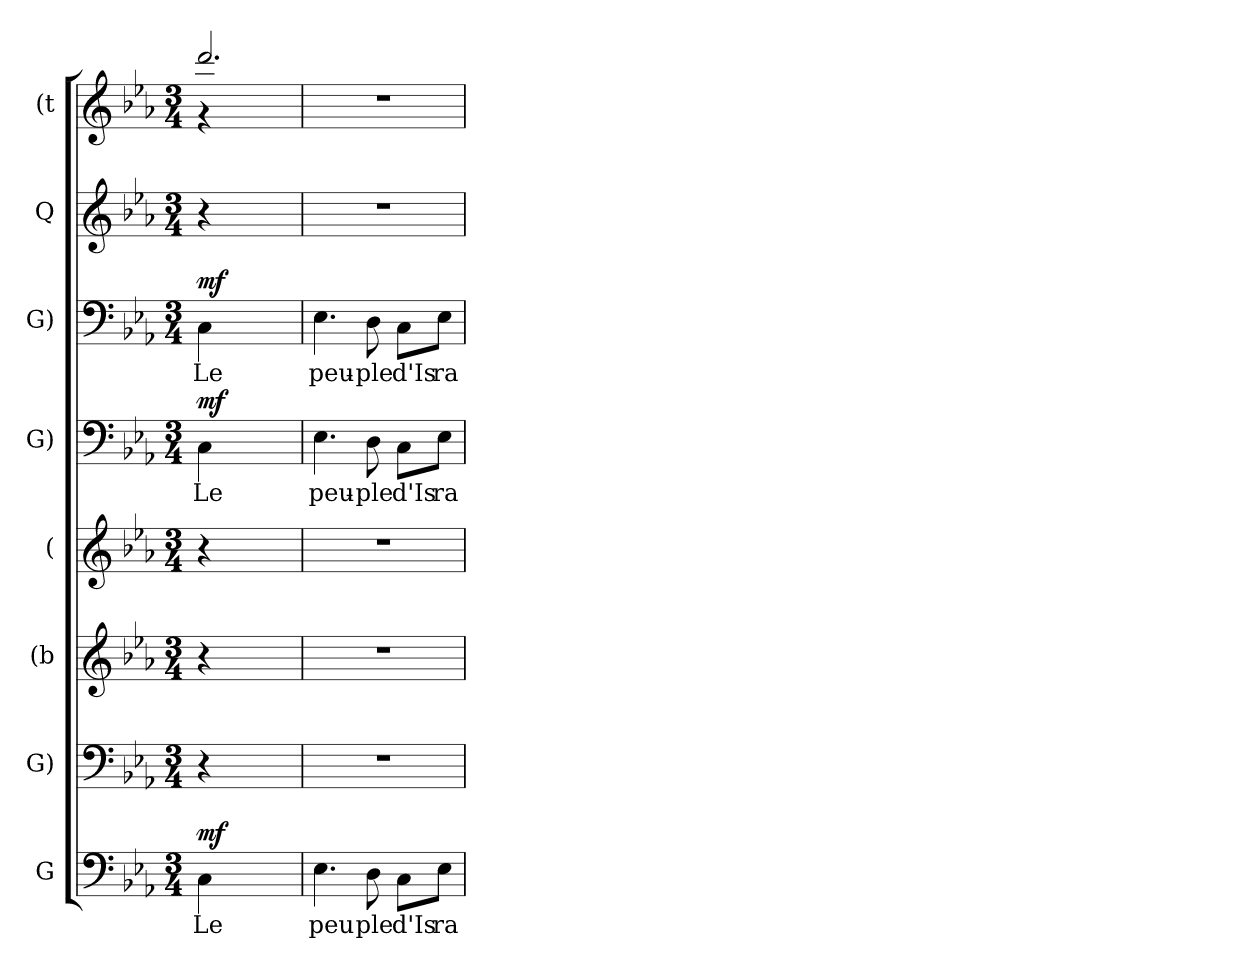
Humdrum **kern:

**kern	**text	**dynam	**kern	**kern	**kern	**kern	**text	**dynam	**kern	**text	**dynam	**kern	**kern
*part8	*part8	*part8	*part7	*part6	*part5	*part4	*part4	*part4	*part3	*part3	*part3	*part2	*part1
*staff8	*staff8	*staff8	*staff7	*staff6	*staff5	*staff4	*staff4	*staff4	*staff3	*staff3	*staff3	*staff2	*staff1
*I"G	*	*	*I"G)	*I"(b	*I"(	*I"G)	*	*	*I"G)	*	*	*I"Q	*I"(t
*clefF4	*	*	*clefF4	*clefG2	*clefG2	*clefF4	*	*	*clefF4	*	*	*clefG2	*clefG2
*k[b-e-a-]	*	*	*k[b-e-a-]	*k[b-e-a-]	*k[b-e-a-]	*k[b-e-a-]	*	*	*k[b-e-a-]	*	*	*k[b-e-a-]	*k[b-e-a-]
*M3/4	*	*	*M3/4	*M3/4	*M3/4	*M3/4	*	*	*M3/4	*	*	*M3/4	*M3/4
=1	=1	=1	=1	=1	=1	=1	=1	=1	=1	=1	=1	=1	=1
*	*	*	*	*	*	*	*	*	*	*	*	*	*^
!	!	!LO:DY:a	!	!	!	!	!	!LO:DY:a	!	!	!LO:DY:a	!	!	!
4Ci\	Le	mf	4r	4r	4r	4Ci\	Le	mf	4Ci\	Le	mf	4r	2.dddi/	4r
2ryy	.	.	2ryy	2ryy	2ryy	2ryy	.	.	2ryy	.	.	2ryy	.	2ryy
*	*	*	*	*	*	*	*	*	*	*	*	*	*v	*v
=2	=2	=2	=2	=2	=2	=2	=2	=2	=2	=2	=2	=2	=2
4.E-i\	peu	.	2.r	2.r	2.r	4.E-i\	peu-	.	4.E-i\	peu-	.	2.r	2.r
8Di\	ple	.	.	.	.	8Di\	ple	.	8Di\	ple	.	.	.
8Ci\L	d'Is	.	.	.	.	8Ci\L	d'Is	.	8Ci\L	d'Is	.	.	.
8E-i\J	ra	.	.	.	.	8E-i\J	ra	.	8E-i\J	ra	.	.	.
=	=	=	=	=	=	=	=	=	=	=	=	=	=
*-	*-	*-	*-	*-	*-	*-	*-	*-	*-	*-	*-	*-	*-
